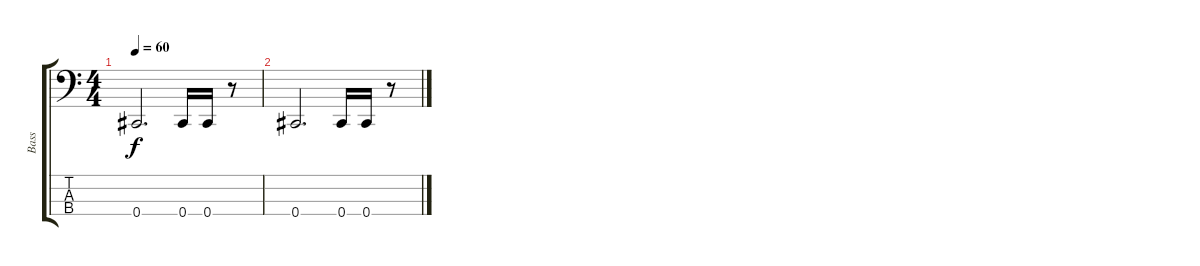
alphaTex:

\track ("Bass" "Bass") {instrument electricbasspick}
\staff {score tabs}
\tuning (E2 B1 Gb1 Db1) {hide}
\ts (4 4)
\tempo 60
\clef f4
\ks c
0.4.2{d dy f} 0.4.16 0.4.16 r.8 |
0.4.2{d} 0.4.16 0.4.16 r.8
